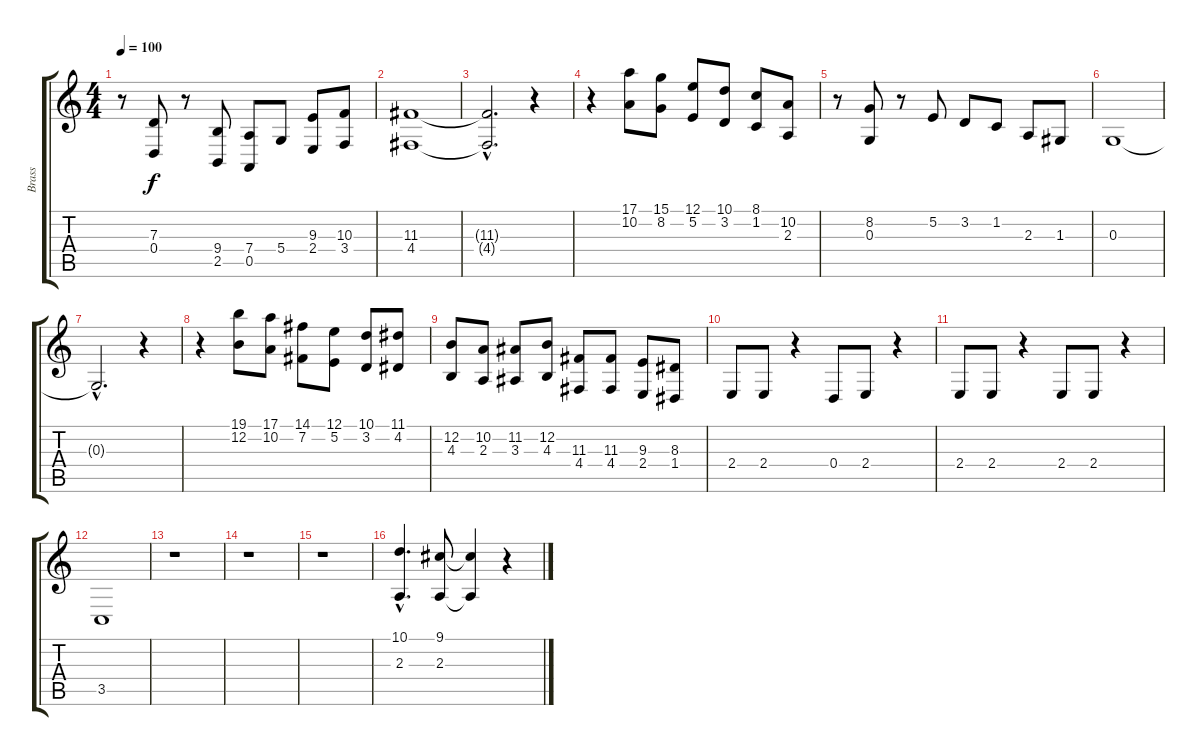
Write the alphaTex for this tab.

\track ("Brass" "Brass") {instrument brasssection}
\staff {score tabs}
\tuning (E4 B3 G3 D3 A2 E2) {hide}
\ts (4 4)
\tempo 100
\clef g2
\ks c
r.8{dy f} (7.3 0.4).8 r.8 (9.4 2.5).8 (7.4 0.5).8 5.4.8 (9.3 2.4).8 (10.3 3.4).8 |
(11.3 4.4).1 |
(11.3{hac t} 4.4{hac t}).2{d} r.4 |
r.4 (17.1 10.2).8 (15.1 8.2).8 (12.1 5.2).8 (10.1 3.2).8 (8.1 1.2).8 (10.2 2.3).8 |
r.8 (8.2 0.3).8 r.8 5.2.8 3.2.8 1.2.8 2.3.8 1.3.8 |
0.3.1 |
0.3{hac t}.2{d} r.4 |
r.4 (19.1 12.2).8 (17.1 10.2).8 (14.1 7.2).8 (12.1 5.2).8 (10.1 3.2).8 (11.1 4.2).8 |
(12.2 4.3).8 (10.2 2.3).8 (11.2 3.3).8 (12.2 4.3).8 (11.3 4.4).8 (11.3 4.4).8 (9.3 2.4).8 (8.3 1.4).8 |
2.4.8 2.4.8 r.4 0.4.8 2.4.8 r.4 |
2.4.8 2.4.8 r.4 2.4.8 2.4.8 r.4 |
3.5.1 |
r.1 |
r.1 |
r.1 |
(10.1{hac} 2.3{hac}).4{d} (9.1 2.3).8 (9.1{t} 2.3{t}).4 r.4
